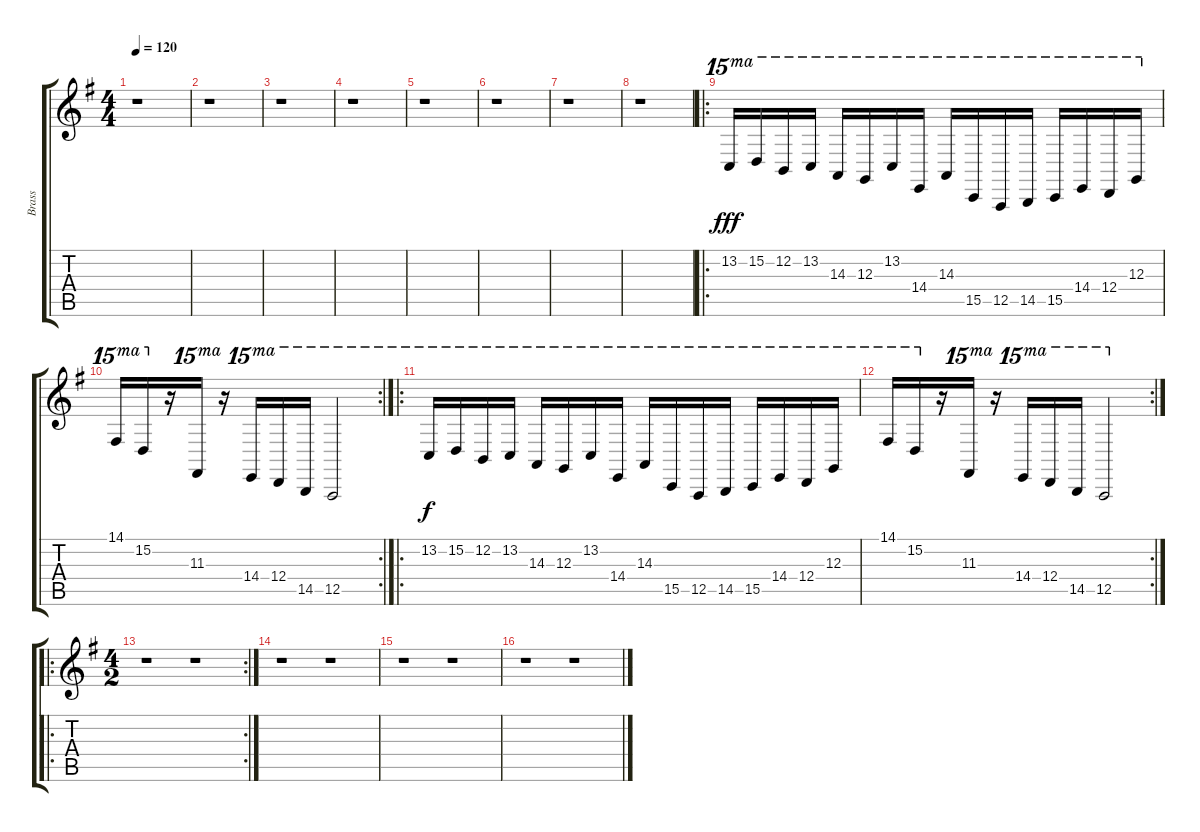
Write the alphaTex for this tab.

\track ("Brass" "Brass") {instrument tenorsax}
\staff {score tabs}
\tuning (E4 B3 G3 D3 A2 E2) {hide}
\ts (4 4)
\tempo 120
\clef g2
\ks g
r.1{dy mf} |
r.1 |
r.1 |
r.1 |
r.1 |
r.1 |
r.1 |
r.1 |
\ro
13.2.16{ot 15ma dy fff} 15.2.16{ot 15ma} 12.2.16{ot 15ma} 13.2.16{ot 15ma} 14.3.16{ot 15ma} 12.3.16{ot 15ma} 13.2.16{ot 15ma} 14.4.16{ot 15ma} 14.3.16{ot 15ma} 15.5.16{ot 15ma} 12.5.16{ot 15ma} 14.5.16{ot 15ma} 15.5.16{ot 15ma} 14.4.16{ot 15ma} 12.4.16{ot 15ma} 12.3.16{ot 15ma} |
\rc 2
14.1.16{ot 15ma} 15.2.16{ot 15ma} r.16 11.3.16{ot 15ma} r.16 14.4.16{ot 15ma} 12.4.16{ot 15ma} 14.5.16{ot 15ma} 12.5.2{ot 15ma} |
\ro
13.2.16{ot 15ma dy f} 15.2.16{ot 15ma} 12.2.16{ot 15ma} 13.2.16{ot 15ma} 14.3.16{ot 15ma} 12.3.16{ot 15ma} 13.2.16{ot 15ma} 14.4.16{ot 15ma} 14.3.16{ot 15ma} 15.5.16{ot 15ma} 12.5.16{ot 15ma} 14.5.16{ot 15ma} 15.5.16{ot 15ma} 14.4.16{ot 15ma} 12.4.16{ot 15ma} 12.3.16{ot 15ma} |
\rc 2
14.1.16{ot 15ma} 15.2.16{ot 15ma} r.16 11.3.16{ot 15ma} r.16 14.4.16{ot 15ma} 12.4.16{ot 15ma} 14.5.16{ot 15ma} 12.5.2{ot 15ma} |
\ro
\rc 2
\ts (4 2)
r.1 r.1 |
r.1 r.1 |
r.1 r.1 |
r.1 r.1
